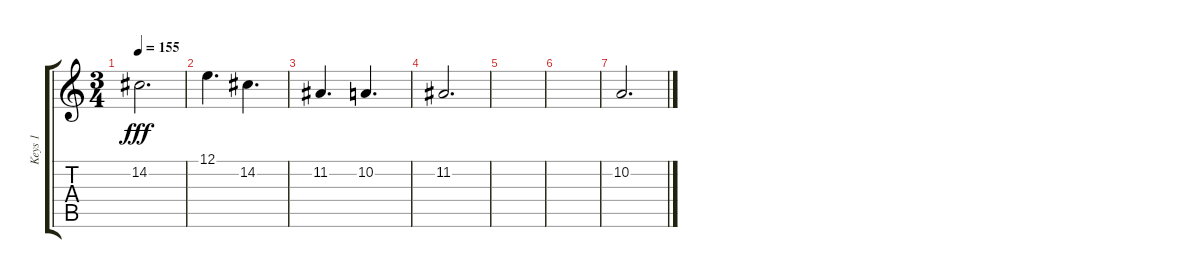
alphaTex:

\track ("Keys 1" "Keys 1") {instrument honkytonkpiano}
\staff {score tabs}
\tuning (E4 B3 G3 D3 A2 E2) {hide}
\ts (3 4)
\tempo 155
\clef g2
\ks c
14.2.2{d dy fff} |
12.1.4{d} 14.2.4{d} |
11.2.4{d} 10.2.4{d} |
11.2.2{d} |
|
|
10.2.2{d}
